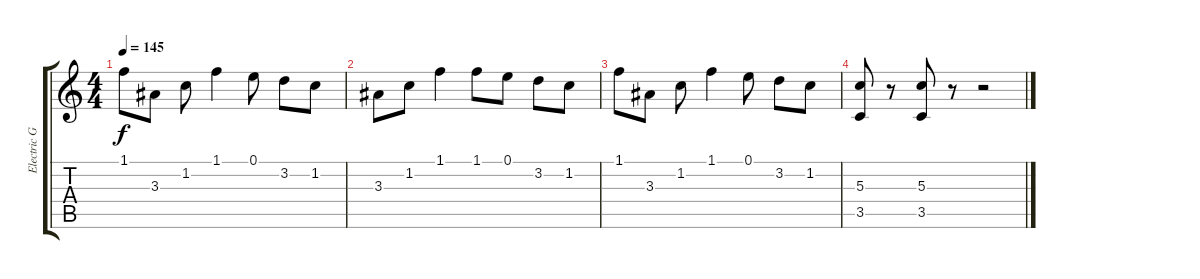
\track ("Electric Guitar" "Electric G") {instrument distortionguitar}
\staff {score tabs}
\tuning (E4 B3 G3 D3 A2 E2) {hide}
\ts (4 4)
\tempo 145
\clef g2
\ks c
1.1.8{dy f} 3.3.8 1.2.8 1.1.4 0.1.8 3.2.8 1.2.8 |
3.3.8 1.2.8 1.1.4 1.1.8 0.1.8 3.2.8 1.2.8 |
1.1.8 3.3.8 1.2.8 1.1.4 0.1.8 3.2.8 1.2.8 |
(5.3 3.5).8 r.8 (5.3 3.5).8 r.8 r.2
